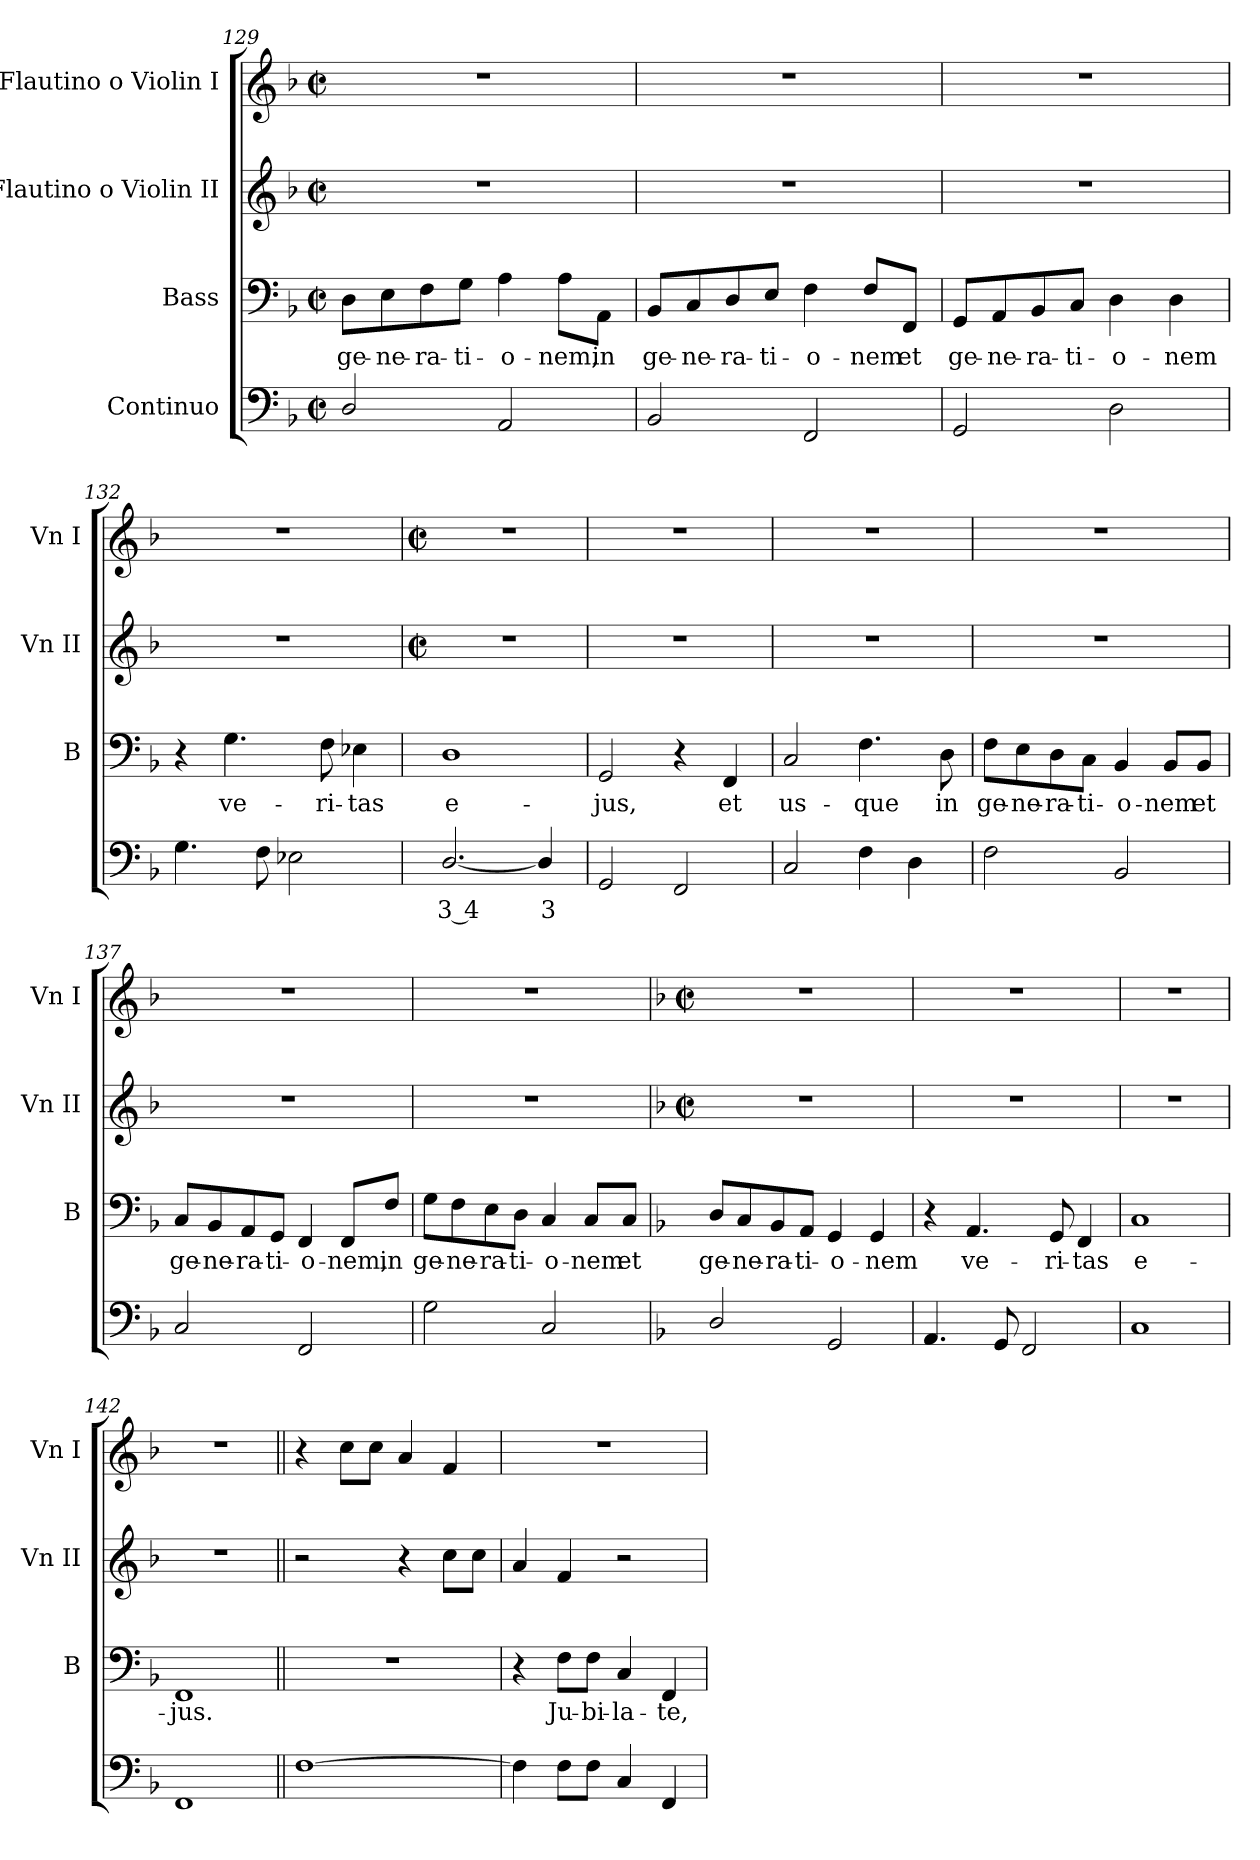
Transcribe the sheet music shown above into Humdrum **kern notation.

**kern	**text	**kern	**text	**kern	**kern
*part4	*part4	*part3	*part3	*part2	*part1
*staff4	*staff4	*staff3	*staff3	*staff2	*staff1
*I"Continuo	*	*I"Bass	*	*I"Flautino o Violin II	*I"Flautino o Violin I
*	*	*I'B	*	*I'Vn II	*I'Vn I
*clefF4	*	*clefF4	*	*clefG2	*clefG2
*k[b-]	*	*k[b-]	*	*k[b-]	*k[b-]
*F:	*	*F:	*	*F:	*F:
*M2/2	*	*M2/2	*	*M2/2	*M2/2
*met(c|)	*	*met(c|)	*	*met(c|)	*met(c|)
=129	=129	=129	=129	=129	=129
!	!	!	!LO:LY:b	!	!
2D/	.	8D\L	ge-	1r	1r
!	!	!	!LO:LY:b	!	!
.	.	8E\	-ne-	.	.
!	!	!	!LO:LY:b	!	!
.	.	8F\	-ra-	.	.
!	!	!	!LO:LY:b	!	!
.	.	8G\J	-ti-	.	.
!	!	!	!LO:LY:b	!	!
2AA	.	4A	-o-	.	.
!	!	!	!LO:LY:b	!	!
.	.	8A\L	-nem,	.	.
!	!	!	!LO:LY:b	!	!
.	.	8AA\J	in	.	.
=130	=130	=130	=130	=130	=130
!	!	!	!LO:LY:b	!	!
2BB-	.	8BB-/L	ge-	1r	1r
!	!	!	!LO:LY:b	!	!
.	.	8C/	-ne-	.	.
!	!	!	!LO:LY:b	!	!
.	.	8D/	-ra-	.	.
!	!	!	!LO:LY:b	!	!
.	.	8E/J	-ti-	.	.
!	!	!	!LO:LY:b	!	!
2FF	.	4F	-o-	.	.
!	!	!	!LO:LY:b	!	!
.	.	8F/L	-nem	.	.
!	!	!	!LO:LY:b	!	!
.	.	8FF/J	et	.	.
=131	=131	=131	=131	=131	=131
!	!	!	!LO:LY:b	!	!
2GG	.	8GG/L	ge-	1r	1r
!	!	!	!LO:LY:b	!	!
.	.	8AA/	-ne-	.	.
!	!	!	!LO:LY:b	!	!
.	.	8BB-/	-ra-	.	.
!	!	!	!LO:LY:b	!	!
.	.	8C/J	-ti-	.	.
!	!	!	!LO:LY:b	!	!
2D	.	4D	-o-	.	.
!	!	!	!LO:LY:b	!	!
.	.	4D	-nem	.	.
=132	=132	=132	=132	=132	=132
4.G	.	4r	.	1r	1r
!	!	!	!LO:LY:b	!	!
.	.	4.G	ve-	.	.
8F	.	.	.	.	.
2E-X	.	.	.	.	.
!	!	!	!LO:LY:b	!	!
.	.	8F	-ri-	.	.
!	!	!	!LO:LY:b	!	!
.	.	4E-X	-tas	.	.
!!LO:LB:g=z
=133	=133	=133	=133	=133	=133
*	*	*	*	*M2/2	*M2/2
*	*	*	*	*met(c|)	*met(c|)
!	!LO:LY:b	!	!LO:LY:b	!	!
[2.D/	3 4	1D	e-	1r	1r
!	!LO:LY:b	!	!	!	!
4D/]	3	.	.	.	.
=134	=134	=134	=134	=134	=134
!	!	!	!LO:LY:b	!	!
2GG	.	2GG	-jus,	1r	1r
2FF	.	4r	.	.	.
!	!	!	!LO:LY:b	!	!
.	.	4FF	et	.	.
=135	=135	=135	=135	=135	=135
!	!	!	!LO:LY:b	!	!
2C	.	2C	us-	1r	1r
!	!	!	!LO:LY:b	!	!
4F	.	4.F	-que	.	.
4D	.	.	.	.	.
!	!	!	!LO:LY:b	!	!
.	.	8D	in	.	.
=136	=136	=136	=136	=136	=136
!	!	!	!LO:LY:b	!	!
2F	.	8F\L	ge-	1r	1r
!	!	!	!LO:LY:b	!	!
.	.	8E\	-ne-	.	.
!	!	!	!LO:LY:b	!	!
.	.	8D\	-ra-	.	.
!	!	!	!LO:LY:b	!	!
.	.	8C\J	-ti-	.	.
!	!	!	!LO:LY:b	!	!
2BB-	.	4BB-	-o-	.	.
!	!	!	!LO:LY:b	!	!
.	.	8BB-/L	-nem	.	.
!	!	!	!LO:LY:b	!	!
.	.	8BB-/J	et	.	.
=137	=137	=137	=137	=137	=137
!	!	!	!LO:LY:b	!	!
2C	.	8C/L	ge-	1r	1r
!	!	!	!LO:LY:b	!	!
.	.	8BB-/	-ne-	.	.
!	!	!	!LO:LY:b	!	!
.	.	8AA/	-ra-	.	.
!	!	!	!LO:LY:b	!	!
.	.	8GG/J	-ti-	.	.
!	!	!	!LO:LY:b	!	!
2FF	.	4FF	-o-	.	.
!	!	!	!LO:LY:b	!	!
.	.	8FF/L	-nem,	.	.
!	!	!	!LO:LY:b	!	!
.	.	8F/J	in	.	.
=138	=138	=138	=138	=138	=138
!	!	!	!LO:LY:b	!	!
2G	.	8G\L	ge-	1r	1r
!	!	!	!LO:LY:b	!	!
.	.	8F\	-ne-	.	.
!	!	!	!LO:LY:b	!	!
.	.	8E\	-ra-	.	.
!	!	!	!LO:LY:b	!	!
.	.	8D\J	-ti-	.	.
!	!	!	!LO:LY:b	!	!
2C	.	4C	-o-	.	.
!	!	!	!LO:LY:b	!	!
.	.	8C/L	-nem	.	.
!	!	!	!LO:LY:b	!	!
.	.	8C/J	et	.	.
!!LO:LB:g=z
=139	=139	=139	=139	=139	=139
*	*	*	*	*k[b-]	*k[b-]
*	*	*	*	*F:	*F:
*	*	*	*	*M2/2	*M2/2
*	*	*	*	*met(c|)	*met(c|)
!	!	!	!LO:LY:b	!	!
2D/	.	8D/L	ge-	1r	1r
!	!	!	!LO:LY:b	!	!
.	.	8C/	-ne-	.	.
!	!	!	!LO:LY:b	!	!
.	.	8BB-/	-ra-	.	.
!	!	!	!LO:LY:b	!	!
.	.	8AA/J	-ti-	.	.
!	!	!	!LO:LY:b	!	!
2GG	.	4GG	-o-	.	.
!	!	!	!LO:LY:b	!	!
.	.	4GG	-nem	.	.
=140	=140	=140	=140	=140	=140
4.AA	.	4r	.	1r	1r
!	!	!	!LO:LY:b	!	!
.	.	4.AA	ve-	.	.
8GG	.	.	.	.	.
2FF	.	.	.	.	.
!	!	!	!LO:LY:b	!	!
.	.	8GG	-ri-	.	.
!	!	!	!LO:LY:b	!	!
.	.	4FF	-tas	.	.
=141	=141	=141	=141	=141	=141
!	!	!	!LO:LY:b	!	!
1C	.	1C	e-	1r	1r
=142	=142	=142	=142	=142	=142
!	!	!	!LO:LY:b	!	!
1FF	.	1FF	-jus.	1r	1r
=143||	=143||	=143||	=143||	=143||	=143||
[1F	.	1r	.	2r	4r
.	.	.	.	.	8ccL
.	.	.	.	.	8ccJ
.	.	.	.	4r	4a
.	.	.	.	8ccL	4f
.	.	.	.	8ccJ	.
=144	=144	=144	=144	=144	=144
4F]	.	4r	.	4a	1r
!	!	!	!LO:LY:b	!	!
8FL	.	8F\L	Ju-	4f	.
!	!	!	!LO:LY:b	!	!
8FJ	.	8F\J	-bi-	.	.
!	!	!	!LO:LY:b	!	!
4C	.	4C	-la-	2r	.
!	!	!	!LO:LY:b	!	!
4FF	.	4FF	-te,	.	.
=	=	=	=	=	=
*-	*-	*-	*-	*-	*-
